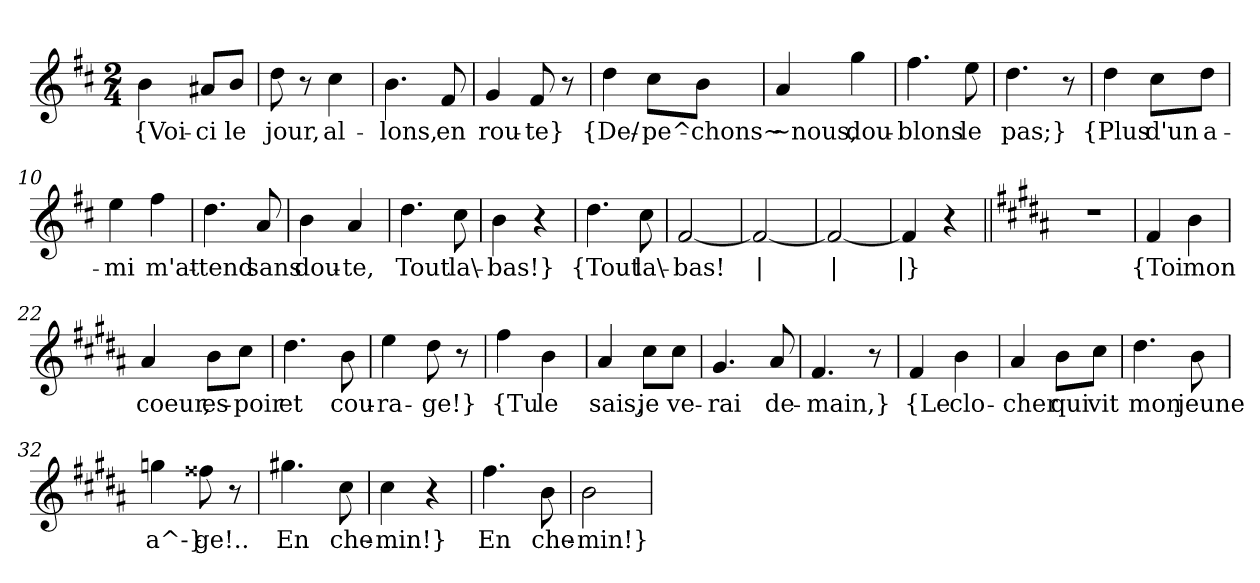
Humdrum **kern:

**kern	**text
*part1	*part1
*staff1	*staff1
*clefG2	*
*k[f#c#]	*
*M2/4	*
=1	=1
!	!LO:LY:b
4b\	{Voi-
!	!LO:LY:b
8a#X/L	-ci
!	!LO:LY:b
8b/J	le
=2	=2
!	!LO:LY:b
8dd\	jour,
8r	.
!	!LO:LY:b
4cc#\	al-
=3	=3
!	!LO:LY:b
4.b\	-lons,
!	!LO:LY:b
8f#/	en
=4	=4
!	!LO:LY:b
4g/	rou-
!	!LO:LY:b
8f#/	-te}
8r	.
=5	=5
!	!LO:LY:b
4dd\	{De/-
!	!LO:LY:b
8cc#\L	-pe^-
!	!LO:LY:b
8b\J	-chons~
=6	=6
!	!LO:LY:b
4a/	~nous,
!	!LO:LY:b
4gg\	dou-
=7	=7
!	!LO:LY:b
4.ff#\	-blons
!	!LO:LY:b
8ee\	le
=8	=8
!	!LO:LY:b
4.dd\	pas;}
8r	.
!!LO:LB:g=z
=9	=9
!	!LO:LY:b
4dd\	{Plus
!	!LO:LY:b
8cc#\L	d'un
!	!LO:LY:b
8dd\J	a-
=10	=10
!	!LO:LY:b
4ee\	-mi
!	!LO:LY:b
4ff#\	m'at-
=11	=11
!	!LO:LY:b
4.dd\	-tend
!	!LO:LY:b
8a/	sans
=12	=12
!	!LO:LY:b
4b\	dou-
!	!LO:LY:b
4a/	-te,
=13	=13
!	!LO:LY:b
4.dd\	Tout
!	!LO:LY:b
8cc#\	la\-
=14	=14
!	!LO:LY:b
4b\	-bas!}
4r	.
=15	=15
!	!LO:LY:b
4.dd\	{Tout
!	!LO:LY:b
8cc#\	la\-
=16	=16
!	!LO:LY:b
[2f#/	-bas!
=17	=17
!	!LO:LY:b
2f#/_	|
=18	=18
!	!LO:LY:b
2f#/_	|
=19	=19
!	!LO:LY:b
4f#/]	|}
4r	.
!!LO:LB:g=z
=20||	=20||
*k[f#c#g#d#a#]	*
2r	.
=21	=21
!	!LO:LY:b
4f#/	{Toi
!	!LO:LY:b
4b\	mon
=22	=22
!	!LO:LY:b
4a#/	coeur,
!	!LO:LY:b
8b\L	es-
!	!LO:LY:b
8cc#\J	-poir
=23	=23
!	!LO:LY:b
4.dd#\	et
!	!LO:LY:b
8b\	cou-
=24	=24
!	!LO:LY:b
4ee\	-ra-
!	!LO:LY:b
8dd#\	-ge!}
8r	.
=25	=25
!	!LO:LY:b
4ff#\	{Tu
!	!LO:LY:b
4b\	le
=26	=26
!	!LO:LY:b
4a#/	sais,
!	!LO:LY:b
8cc#\L	je
!	!LO:LY:b
8cc#\J	ve-
=27	=27
!	!LO:LY:b
4.g#/	-rai
!	!LO:LY:b
8a#/	de-
=28	=28
!	!LO:LY:b
4.f#/	-main,}
8r	.
=29	=29
!	!LO:LY:b
4f#/	{Le
!	!LO:LY:b
4b\	clo-
!!LO:LB:g=z
=30	=30
!	!LO:LY:b
4a#/	-cher
!	!LO:LY:b
8b\L	qui
!	!LO:LY:b
8cc#\J	vit
=31	=31
!	!LO:LY:b
4.dd#\	mon
!	!LO:LY:b
8b\	jeune
=32	=32
!	!LO:LY:b
4ggn\	a^-}
!	!LO:LY:b
8ff##X\	ge!..
8r	.
=33	=33
!	!LO:LY:b
4.gg#X\	En
!	!LO:LY:b
8cc#\	che-
=34	=34
!	!LO:LY:b
4cc#\	-min!}
4r	.
=35	=35
!	!LO:LY:b
4.ff#\	En
!	!LO:LY:b
8b\	che-
=36	=36
!	!LO:LY:b
2b\	-min!}
=	=
*-	*-
